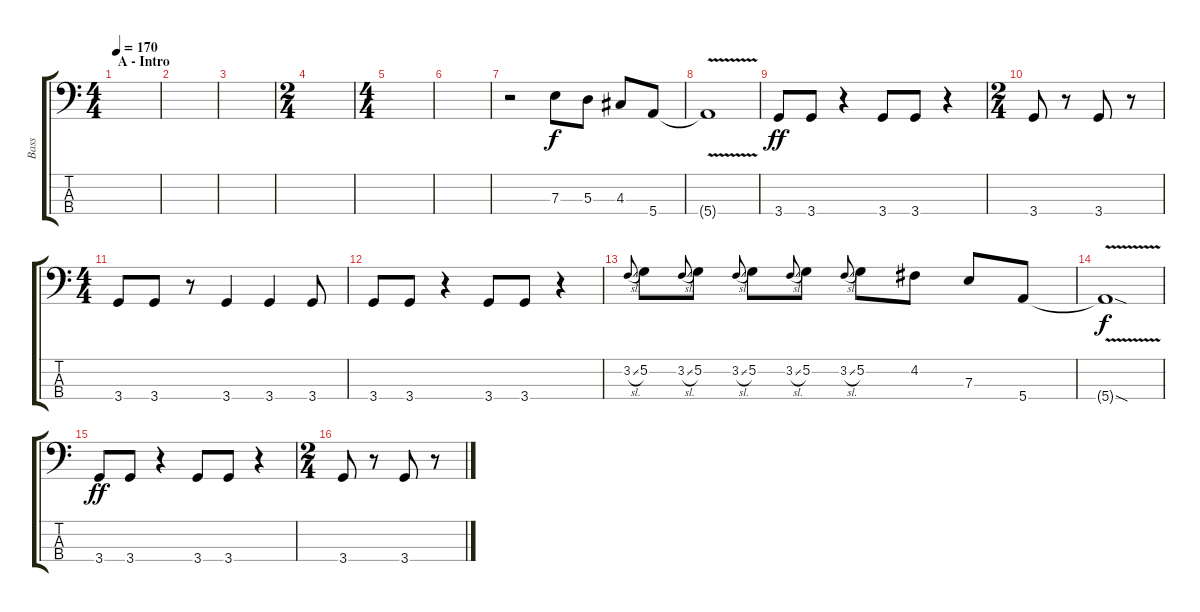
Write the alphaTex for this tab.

\track ("Bass" "Bass") {instrument slapbass2}
\staff {score tabs}
\tuning (G2 D2 A1 E1) {hide}
\ts (4 4)
\section ("" "A - Intro")
\tempo 170
\clef f4
\ks c
|
|
|
\ts (2 4)
|
\ts (4 4)
|
|
r.2 7.3.8 5.3.8 4.3.8 5.4.8 |
5.4{v t}.1{dy f} |
3.4.8{dy ff} 3.4.8 r.4 3.4.8 3.4.8 r.4 |
\ts (2 4)
3.4.8 r.8 3.4.8 r.8 |
\ts (4 4)
3.4.8 3.4.8 r.8 3.4.4 3.4.4 3.4.8 |
3.4.8 3.4.8 r.4 3.4.8 3.4.8 r.4 |
3.2{sl}.8{gr onbeat} 5.2.8 3.2{sl}.8{gr onbeat} 5.2.8 3.2{sl}.8{gr onbeat} 5.2.8 3.2{sl}.8{gr onbeat} 5.2.8 3.2{sl}.8{gr onbeat} 5.2.8 4.2.8 7.3.8 5.4.8 |
5.4{v sod t}.1{dy f} |
3.4.8{dy ff} 3.4.8 r.4 3.4.8 3.4.8 r.4 |
\ts (2 4)
3.4.8 r.8 3.4.8 r.8
